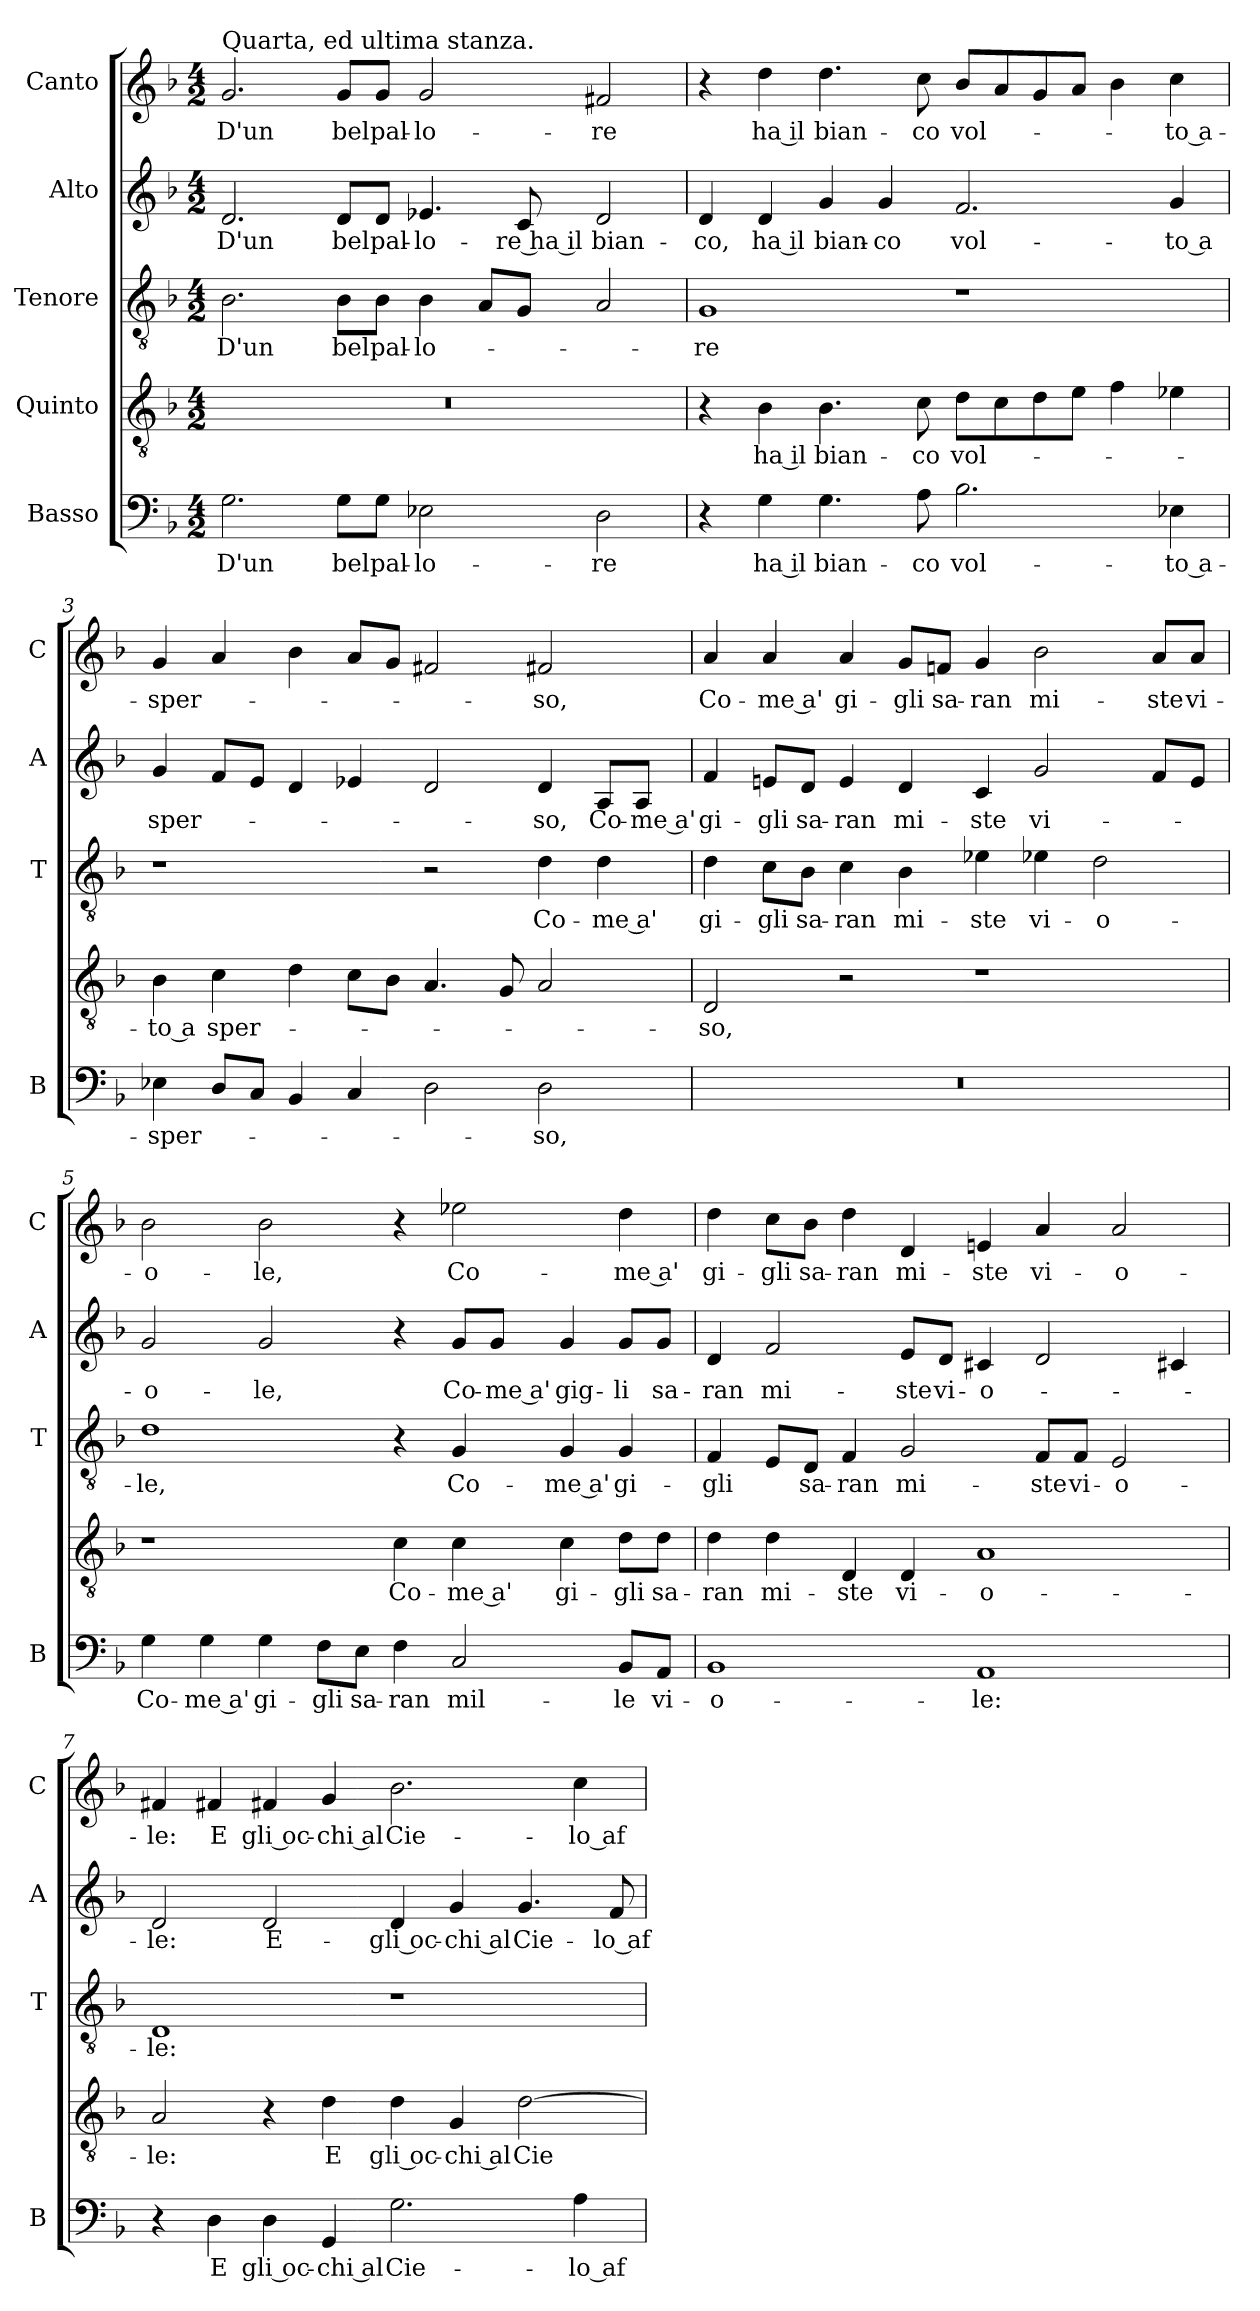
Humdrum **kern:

**kern	**text	**kern	**text	**kern	**text	**kern	**text	**kern	**text
*part5	*part5	*part4	*part4	*part3	*part3	*part2	*part2	*part1	*part1
*staff5	*staff5	*staff4	*staff4	*staff3	*staff3	*staff2	*staff2	*staff1	*staff1
*I"Basso	*	*I"Quinto	*	*I"Tenore	*	*I"Alto	*	*I"Canto	*
*I'B	*	*	*	*I'T	*	*I'A	*	*I'C	*
*clefF4	*	*clefGv2	*	*clefGv2	*	*clefG2	*	*clefG2	*
*k[b-]	*	*k[b-]	*	*k[b-]	*	*k[b-]	*	*k[b-]	*
*F:	*	*F:	*	*F:	*	*F:	*	*F:	*
*M4/2	*	*M4/2	*	*M4/2	*	*M4/2	*	*M4/2	*
=1	=1	=1	=1	=1	=1	=1	=1	=1	=1
!	!	!	!	!	!	!	!	!LO:TX:a:t=Quarta, ed ultima stanza.	!
2.G	D'un	0r	.	2.B-	D'un	2.d	D'un	2.g	D'un
8GL	bel	.	.	8B-L	bel	8dL	bel	8gL	bel
8GJ	pal-	.	.	8B-J	pal-	8dJ	pal-	8gJ	pal-
2E-X	-lo-	.	.	4B-	-lo-	4.e-X	-lo-	2g	-lo-
.	.	.	.	8AL	.	.	.	.	.
.	.	.	.	8GJ	.	8c	-re ha il	.	.
2D	-re	.	.	2A	.	2d	bian-	2f#X	-re
=2	=2	=2	=2	=2	=2	=2	=2	=2	=2
4r	.	4r	.	1G	-re	4d	-co,	4r	.
4G	ha il	4B-	ha il	.	.	4d	ha il	4dd	ha il
4.G	bian-	4.B-	bian-	.	.	4g	bian-	4.dd	bian-
.	.	.	.	.	.	4g	-co	.	.
8A	-co	8c	-co	.	.	.	.	8cc	-co
2.B-	vol-	8dL	vol-	1r	.	2.f	vol-	8b-L	vol-
.	.	8c	.	.	.	.	.	8a	.
.	.	8d	.	.	.	.	.	8g	.
.	.	8eJ	.	.	.	.	.	8aJ	.
.	.	4f	.	.	.	.	.	4b-	.
4E-X	-to a-	4e-X	.	.	.	4g	-to a	4cc	-to a-
=3	=3	=3	=3	=3	=3	=3	=3	=3	=3
4E-X	-sper-	4B-	-to a	1r	.	4g	sper-	4g	-sper-
8DL	.	4c	sper-	.	.	8fL	.	4a	.
8CJ	.	.	.	.	.	8eJ	.	.	.
4BB-	.	4d	.	.	.	4d	.	4b-	.
4C	.	8cL	.	.	.	4e-X	.	8aL	.
.	.	8B-J	.	.	.	.	.	8gJ	.
2D	.	4.A	.	2r	.	2d	.	2f#X	.
.	.	8G	.	.	.	.	.	.	.
2D	-so,	2A	.	4d	Co-	4d	-so,	2f#X	-so,
.	.	.	.	4d	-me a'	8AL	Co-	.	.
.	.	.	.	.	.	8AJ	-me a'	.	.
=4	=4	=4	=4	=4	=4	=4	=4	=4	=4
0r	.	2D	-so,	4d	gi-	4f	gi-	4a	Co-
.	.	.	.	8cL	-gli	8enL	-gli	4a	-me a'
.	.	.	.	8B-J	sa-	8dJ	sa-	.	.
.	.	2r	.	4c	-ran	4e	-ran	4a	gi-
.	.	.	.	4B-	mi-	4d	mi-	8gL	-gli
.	.	.	.	.	.	.	.	8fnJ	sa-
.	.	1r	.	4e-X	-ste	4c	-ste	4g	-ran
.	.	.	.	4e-X	vi-	2g	vi-	2b-	mi-
.	.	.	.	2d	-o-	.	.	.	.
.	.	.	.	.	.	8fL	.	8aL	-ste
.	.	.	.	.	.	8eJ	.	8aJ	vi-
=5	=5	=5	=5	=5	=5	=5	=5	=5	=5
4G	Co-	1r	.	1d	-le,	2g	-o-	2b-	-o-
4G	-me a'	.	.	.	.	.	.	.	.
4G	gi-	.	.	.	.	2g	-le,	2b-	-le,
8FL	-gli	.	.	.	.	.	.	.	.
8EJ	sa-	.	.	.	.	.	.	.	.
4F	-ran	4c	Co-	4r	.	4r	.	4r	.
2C	mil-	4c	-me a'	4G	Co-	8gL	Co-	2ee-X	Co-
.	.	.	.	.	.	8gJ	-me a'	.	.
.	.	4c	gi-	4G	-me a'	4g	gig-	.	.
8BB-L	-le	8dL	-gli	4G	gi-	8gL	-li	4dd	-me a'
8AAJ	vi-	8dJ	sa-	.	.	8gJ	sa-	.	.
=6	=6	=6	=6	=6	=6	=6	=6	=6	=6
1BB-	-o-	4d	-ran	4F	-gli	4d	-ran	4dd	gi-
.	.	4d	mi-	8EL	.	2f	mi-	8ccL	-gli
.	.	.	.	8DJ	sa-	.	.	8b-J	sa-
.	.	4D	-ste	4F	-ran	.	.	4dd	-ran
.	.	4D	vi-	2G	mi-	8eL	-ste	4d	mi-
.	.	.	.	.	.	8dJ	vi-	.	.
1AA	-le:	1A	-o-	.	.	4c#X	-o-	4en	-ste
.	.	.	.	8FL	-ste	2d	.	4a	vi-
.	.	.	.	8FJ	vi-	.	.	.	.
.	.	.	.	2E	-o-	.	.	2a	-o-
.	.	.	.	.	.	4c#X	.	.	.
=7	=7	=7	=7	=7	=7	=7	=7	=7	=7
4r	.	2A	-le:	1D	-le:	2d	-le:	4f#X	-le:
4D	E	.	.	.	.	.	.	4f#X	E
4D	gli oc-	4r	.	.	.	2d	E-	4f#X	gli oc-
4GG	-chi al	4d	E	.	.	.	.	4g	-chi al
2.G	Cie-	4d	gli oc-	1r	.	4d	-gli oc-	2.b-	Cie-
.	.	4G	-chi al	.	.	4g	-chi al	.	.
.	.	[2d	Cie-	.	.	4.g	Cie-	.	.
4A	-lo af-	.	.	.	.	.	.	4cc	-lo af-
.	.	.	.	.	.	8f	-lo af-	.	.
=	=	=	=	=	=	=	=	=	=
*-	*-	*-	*-	*-	*-	*-	*-	*-	*-
